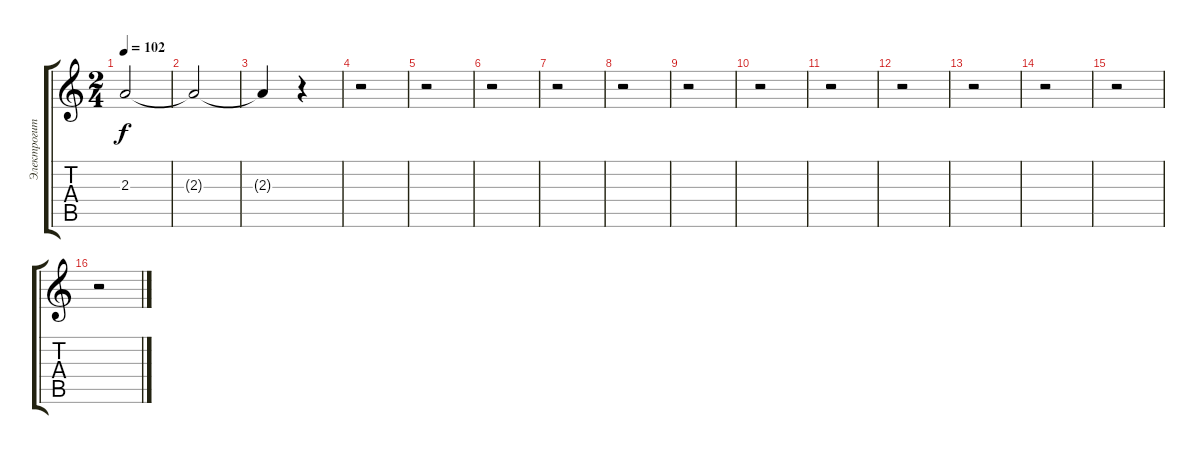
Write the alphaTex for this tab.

\track ("Электрогитара" "Электрогит") {instrument distortionguitar}
\staff {score tabs}
\tuning (E4 B3 G3 D3 A2 E2) {hide}
\ts (2 4)
\tempo 102
\clef g2
\ks c
2.3{t}.2{dy f} |
2.3{t}.2 |
2.3{t}.4 r.4 |
r.2 |
r.2 |
r.2 |
r.2 |
r.2 |
r.2 |
r.2 |
r.2 |
r.2 |
r.2 |
r.2 |
r.2 |
r.2
